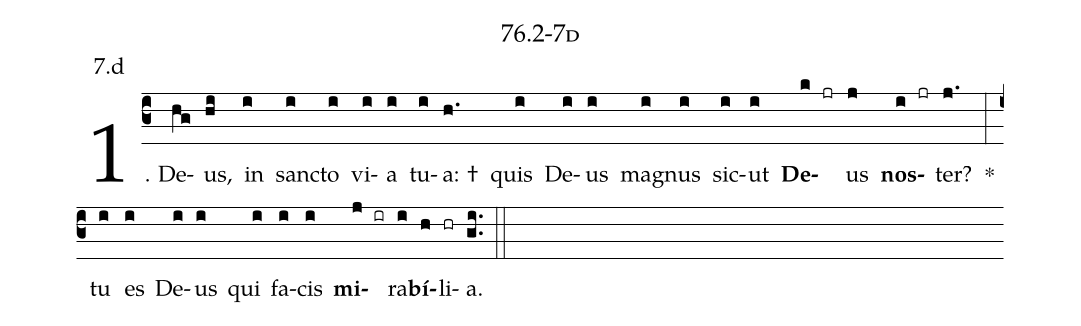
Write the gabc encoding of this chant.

name: 76.2-7d;
annotation: 7.d;
%%
(c3)1. De(hg)us,(hi) in(i) sanc(i)to(i) vi(i)a(i) tu(i)a: †(h.) quis(i) De(i)us(i) ma(i)gnus(i) sic(i)ut(i) <b>De</b>(k jr)us(j) <b>nos</b>(i jr)ter?(j.) *(:) tu(i) es(i) De(i)us(i) qui(i) fa(i)cis(i) <b>mi</b>(j ir)ra(i)<b>bí</b>(h)li(hr)a.(gi..) (::)
